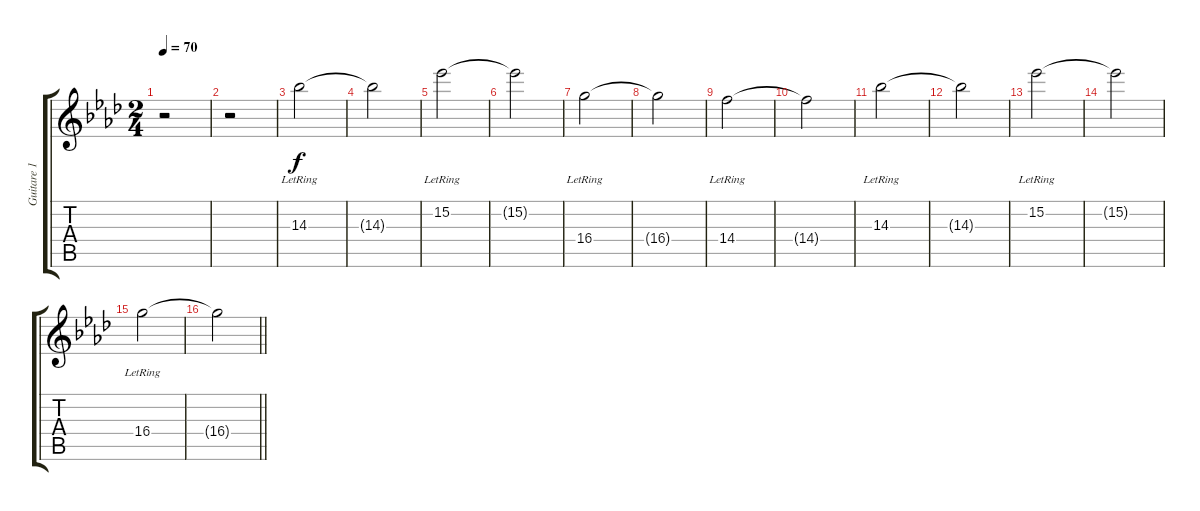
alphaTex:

\track ("Guitare 1" "Guitare 1") {instrument electricguitarclean}
\staff {score tabs}
\tuning (F4 C4 Ab3 Eb3 Bb2 F2) {hide}
\ts (2 4)
\tempo 70
\clef g2
\ks fminor
r.2{dy f instrument electricguitarclean} |
r.2 |
14.3{lr}.2 |
14.3{t}.2 |
15.2{lr}.2 |
15.2{t}.2 |
16.4{lr}.2 |
16.4{t}.2 |
14.4{lr}.2 |
14.4{t}.2 |
14.3{lr}.2 |
14.3{t}.2 |
15.2{lr}.2 |
15.2{t}.2 |
16.4{lr}.2 |
\barLineRight lightlight
16.4{t}.2
